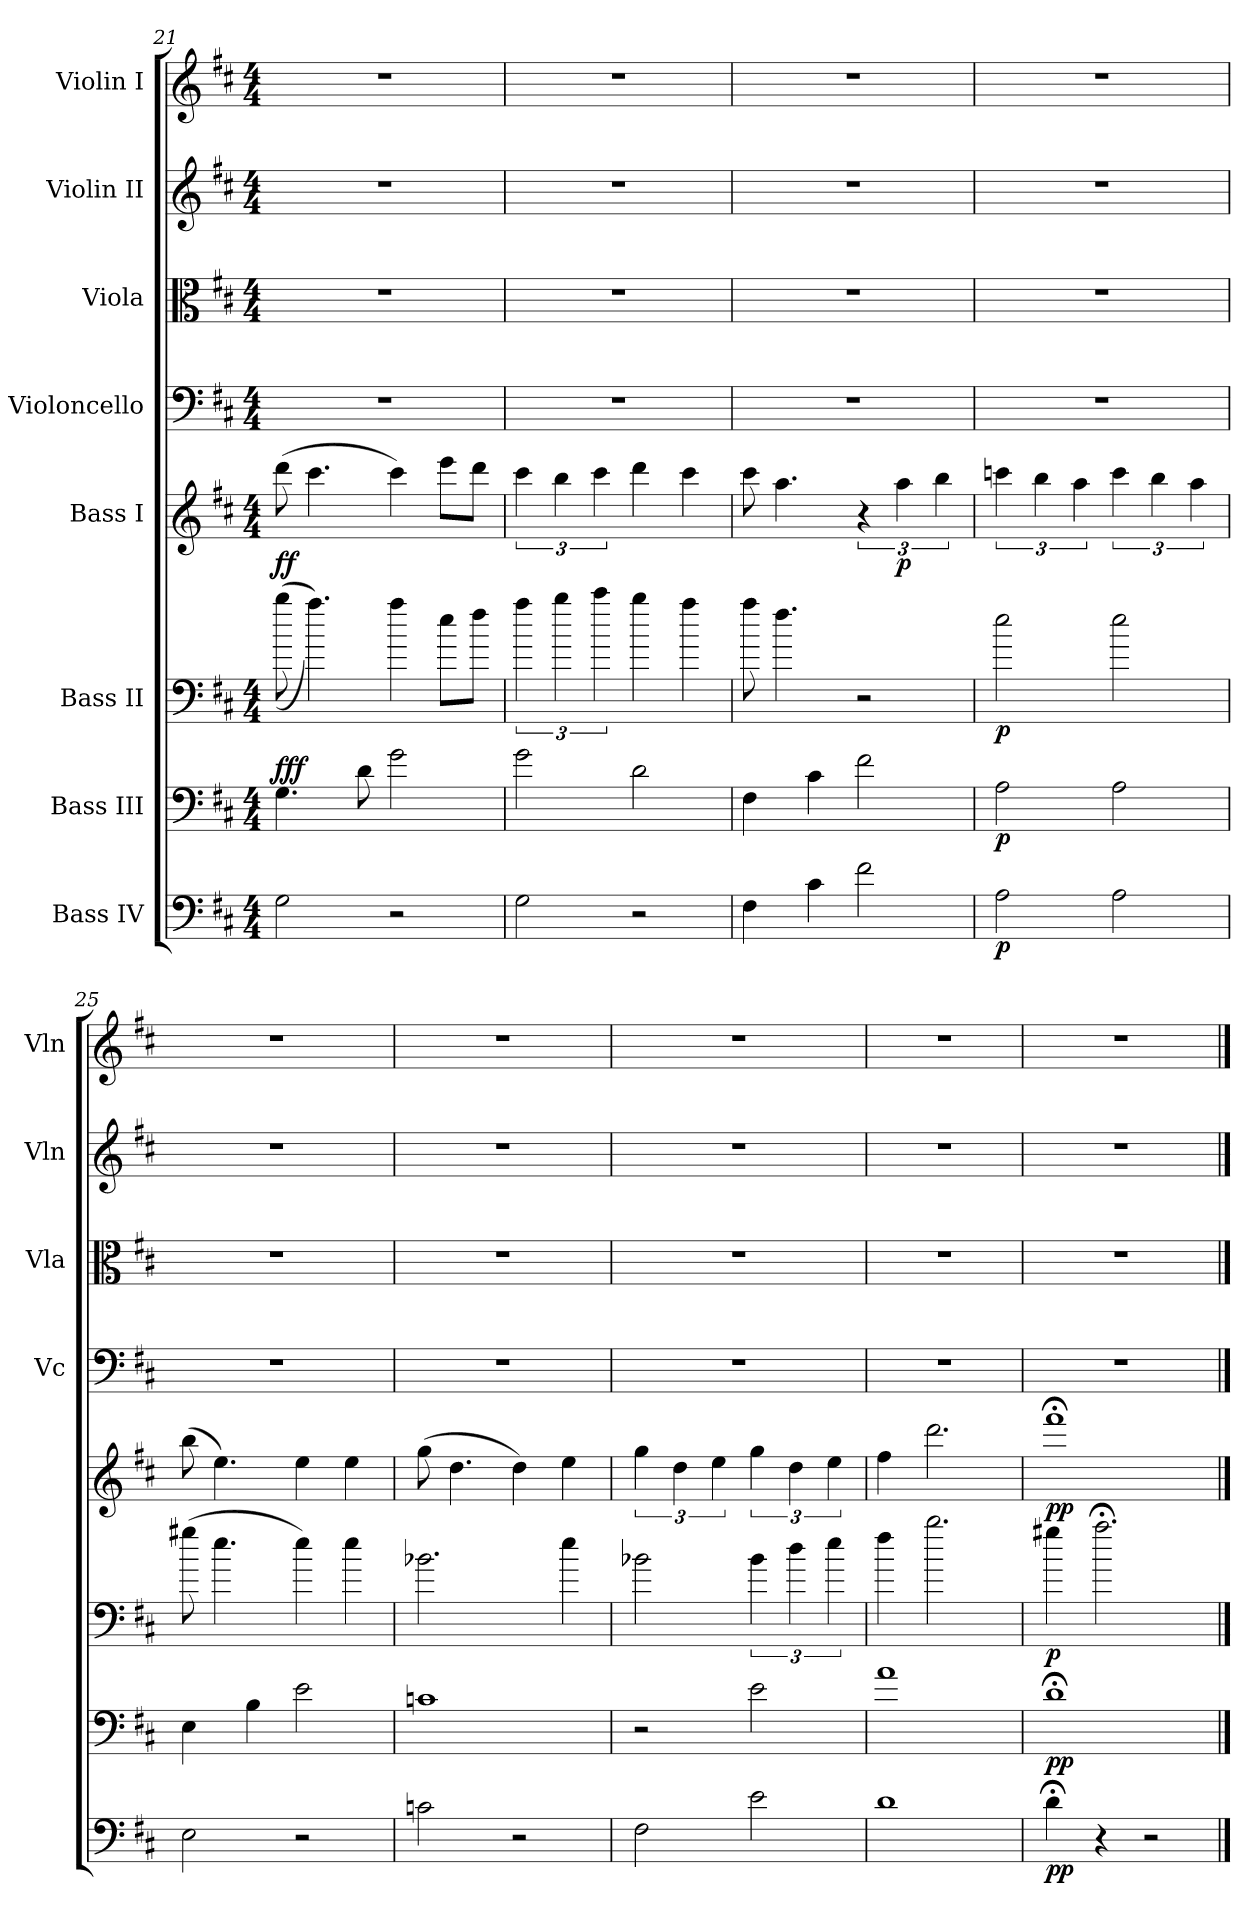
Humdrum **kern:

**kern	**dynam	**kern	**dynam	**kern	**dynam	**kern	**dynam	**kern	**kern	**kern	**kern
*part8	*part8	*part7	*part7	*part6	*part6	*part5	*part5	*part4	*part3	*part2	*part1
*staff8	*staff8	*staff7	*staff7	*staff6	*staff6	*staff5	*staff5	*staff4	*staff3	*staff2	*staff1
*I"Bass IV	*	*I"Bass III	*	*I"Bass II	*	*I"Bass I	*	*I"Violoncello	*I"Viola	*I"Violin II	*I"Violin I
*	*	*	*	*	*	*	*	*I'Vc	*I'Vla	*I'Vln	*I'Vln
*clefF4	*	*clefF4	*	*clefF4	*	*clefG2	*	*clefF4	*clefC3	*clefG2	*clefG2
*ITrd7c12	*	*ITrd7c12	*	*ITrd7c12	*	*ITrd7c12	*	*	*	*	*
*k[f#c#]	*	*k[f#c#]	*	*k[f#c#]	*	*k[f#c#]	*	*k[f#c#]	*k[f#c#]	*k[f#c#]	*k[f#c#]
*M4/4	*	*M4/4	*	*M4/4	*	*M4/4	*	*M4/4	*M4/4	*M4/4	*M4/4
=21	=21	=21	=21	=21	=21	=21	=21	=21	=21	=21	=21
!	!	!	!LO:DY:a	!	!	!	!	!	!	!	!
!	!	!	!LO:DY:n=1:b	!	!	!	!LO:DY:b	!	!	!	!
2GG\	.	4.GG\	ff f	((8b\	.	(8dd\	ff	1r	1r	1r	1r
.	.	.	.	4.a\))	.	4.cc#\	.	.	.	.	.
.	.	8D\	.	.	.	.	.	.	.	.	.
2r	.	2G\	.	4a\	.	4cc#\)	.	.	.	.	.
.	.	.	.	8e\L	.	8ee\L	.	.	.	.	.
.	.	.	.	8f#\J	.	8dd\J	.	.	.	.	.
=22	=22	=22	=22	=22	=22	=22	=22	=22	=22	=22	=22
2GG\	.	2G\	.	6a\	.	6cc#\	.	1r	1r	1r	1r
.	.	.	.	6b\	.	6b\	.	.	.	.	.
.	.	.	.	6cc#\	.	6cc#\	.	.	.	.	.
2r	.	2D\	.	4b\	.	4dd\	.	.	.	.	.
.	.	.	.	4a\	.	4cc#\	.	.	.	.	.
=23	=23	=23	=23	=23	=23	=23	=23	=23	=23	=23	=23
4FF#\	.	4FF#\	.	8a\	.	8cc#\	.	1r	1r	1r	1r
.	.	.	.	4.f#\	.	4.a\	.	.	.	.	.
4C#\	.	4C#\	.	.	.	.	.	.	.	.	.
2F#\	.	2F#\	.	2r	.	6r	.	.	.	.	.
!	!	!	!	!	!	!	!LO:DY:b	!	!	!	!
.	.	.	.	.	.	6a\	p	.	.	.	.
.	.	.	.	.	.	6b\	.	.	.	.	.
!!LO:LB:g=z
=24	=24	=24	=24	=24	=24	=24	=24	=24	=24	=24	=24
!	!LO:DY:b	!	!LO:DY:b	!	!LO:DY:b	!	!	!	!	!	!
2AA\	p	2AA\	p	2e\	p	6ccn\	.	1r	1r	1r	1r
.	.	.	.	.	.	6b\	.	.	.	.	.
.	.	.	.	.	.	6a\	.	.	.	.	.
2AA\	.	2AA\	.	2e\	.	6cc\	.	.	.	.	.
.	.	.	.	.	.	6b\	.	.	.	.	.
.	.	.	.	.	.	6a\	.	.	.	.	.
=25	=25	=25	=25	=25	=25	=25	=25	=25	=25	=25	=25
2EE\	.	4EE\	.	(8g#X\	.	(8b\	.	1r	1r	1r	1r
.	.	.	.	4.e\	.	4.e\)	.	.	.	.	.
.	.	4BB\	.	.	.	.	.	.	.	.	.
2r	.	2E\	.	4e\)	.	4e\	.	.	.	.	.
.	.	.	.	4e\	.	4e\	.	.	.	.	.
=26	=26	=26	=26	=26	=26	=26	=26	=26	=26	=26	=26
2Cn\	.	1Cn	.	2.B-X\	.	(8g\	.	1r	1r	1r	1r
.	.	.	.	.	.	4.d\	.	.	.	.	.
2r	.	.	.	.	.	4d\)	.	.	.	.	.
.	.	.	.	4e\	.	4e\	.	.	.	.	.
=27	=27	=27	=27	=27	=27	=27	=27	=27	=27	=27	=27
2FF#\	.	2r	.	2B-X\	.	6g\	.	1r	1r	1r	1r
.	.	.	.	.	.	6d\	.	.	.	.	.
.	.	.	.	.	.	6e\	.	.	.	.	.
2E\	.	2E\	.	6B-\	.	6g\	.	.	.	.	.
.	.	.	.	6d\	.	6d\	.	.	.	.	.
.	.	.	.	6e\	.	6e\	.	.	.	.	.
=28	=28	=28	=28	=28	=28	=28	=28	=28	=28	=28	=28
1D	.	1A	.	4f#\	.	4f#\	.	1r	1r	1r	1r
.	.	.	.	2.b\	.	2.dd\	.	.	.	.	.
=29	=29	=29	=29	=29	=29	=29	=29	=29	=29	=29	=29
!	!LO:DY:b	!	!LO:DY:b	!	!LO:DY:b	!	!LO:DY:b	!	!	!	!
4D;<\	pp	1D;<	pp	4g#X\	p	1ff#;<	pp	1r	1r	1r	1r
4r	.	.	.	2.a;<\	.	.	.	.	.	.	.
2r	.	.	.	.	.	.	.	.	.	.	.
==	==	==	==	==	==	==	==	==	==	==	==
*-	*-	*-	*-	*-	*-	*-	*-	*-	*-	*-	*-
